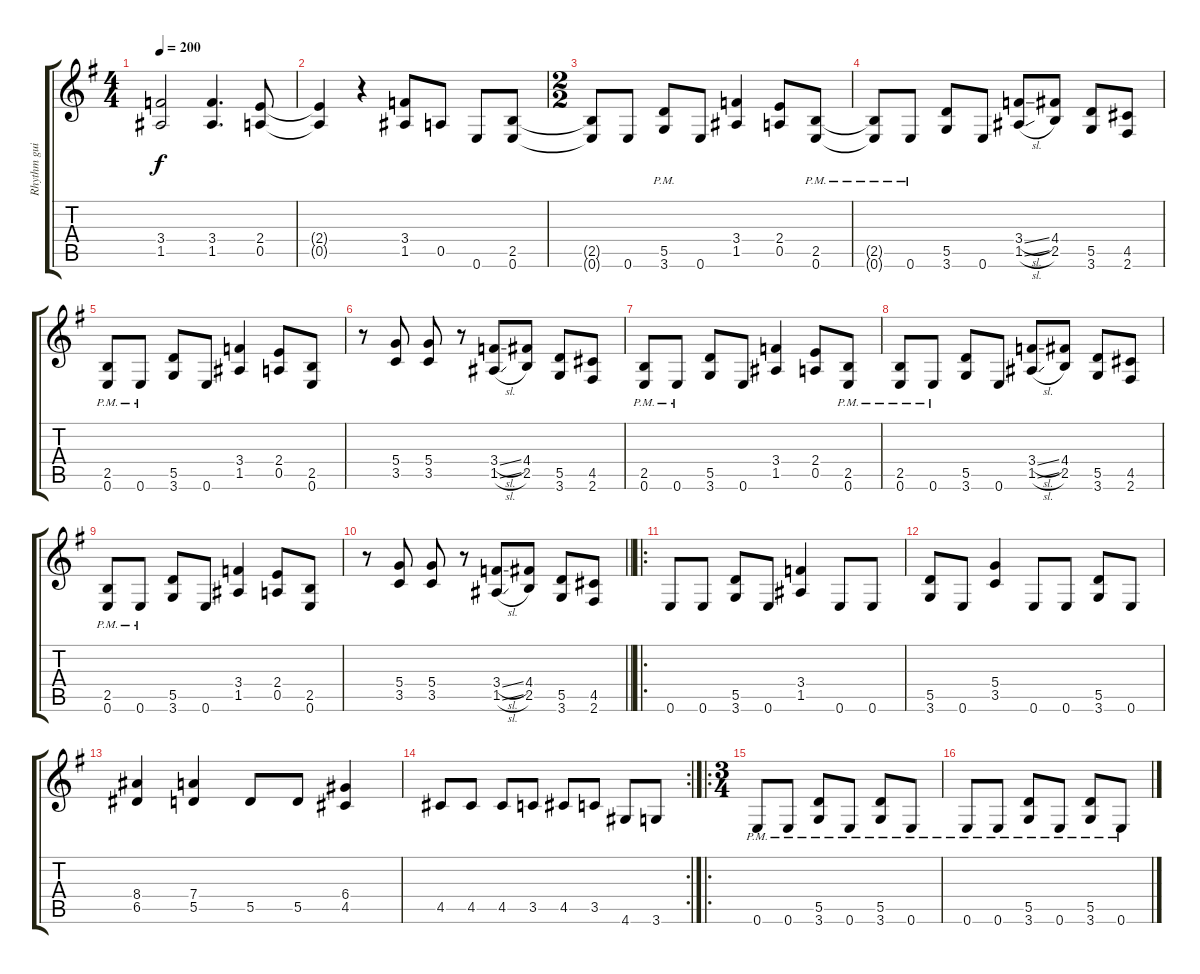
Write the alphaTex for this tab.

\track ("Rhythm guitar" "Rhythm gui") {instrument overdrivenguitar}
\staff {score tabs}
\tuning (E4 B3 G3 D3 A2 E2) {hide}
\ts (4 4)
\tempo 200
\clef g2
\ks g
(3.4 1.5).2{dy f} (3.4 1.5).4{d} (2.4 0.5).8 |
(2.4{t} 0.5{t}).4 r.4 (3.4 1.5).8 0.5.8 0.6.8 (2.5 0.6).8 |
\ts (2 2)
(2.5{t} 0.6{t}).8 0.6.8 (5.5{pm} 3.6{pm}).8 0.6.8 (3.4 1.5).4 (2.4 0.5).8 (2.5{pm} 0.6{pm}).8 |
(2.5{pm t} 0.6{pm t}).8 0.6{pm}.8 (5.5 3.6).8 0.6.8 (3.4{sl} 1.5{sl}).8 (4.4 2.5).8 (5.5 3.6).8 (4.5 2.6).8 |
(2.5{pm} 0.6{pm}).8 0.6{pm}.8 (5.5 3.6).8 0.6.8 (3.4 1.5).4 (2.4 0.5).8 (2.5 0.6).8 |
r.8 (5.4 3.5).8 (5.4 3.5).8 r.8 (3.4{sl} 1.5{sl}).8 (4.4 2.5).8 (5.5 3.6).8 (4.5 2.6).8 |
(2.5{pm} 0.6{pm}).8 0.6{pm}.8 (5.5 3.6).8 0.6.8 (3.4 1.5).4 (2.4 0.5).8 (2.5{pm} 0.6{pm}).8 |
(2.5{pm} 0.6{pm}).8 0.6{pm}.8 (5.5 3.6).8 0.6.8 (3.4{sl} 1.5{sl}).8 (4.4 2.5).8 (5.5 3.6).8 (4.5 2.6).8 |
(2.5{pm} 0.6{pm}).8 0.6{pm}.8 (5.5 3.6).8 0.6.8 (3.4 1.5).4 (2.4 0.5).8 (2.5 0.6).8 |
\barLineRight lightlight
r.8 (5.4 3.5).8 (5.4 3.5).8 r.8 (3.4{sl} 1.5{sl}).8 (4.4 2.5).8 (5.5 3.6).8 (4.5 2.6).8 |
\ro
0.6.8 0.6.8 (5.5 3.6).8 0.6.8 (3.4 1.5).4 0.6.8 0.6.8 |
(5.5 3.6).8 0.6.8 (5.4 3.5).4 0.6.8 0.6.8 (5.5 3.6).8 0.6.8 |
(8.4 6.5).4 (7.4 5.5).4 5.5.8 5.5.8 (6.4 4.5).4 |
\rc 2
4.5.8 4.5.8 4.5.8 3.5.8 4.5.8 3.5.8 4.6.8 3.6.8 |
\ro
\ts (3 4)
0.6{pm}.8 0.6{pm}.8 (5.5{pm} 3.6{pm}).8 0.6{pm}.8 (5.5{pm} 3.6{pm}).8 0.6{pm}.8 |
0.6{pm}.8 0.6{pm}.8 (5.5{pm} 3.6{pm}).8 0.6{pm}.8 (5.5{pm} 3.6{pm}).8 0.6{pm}.8
